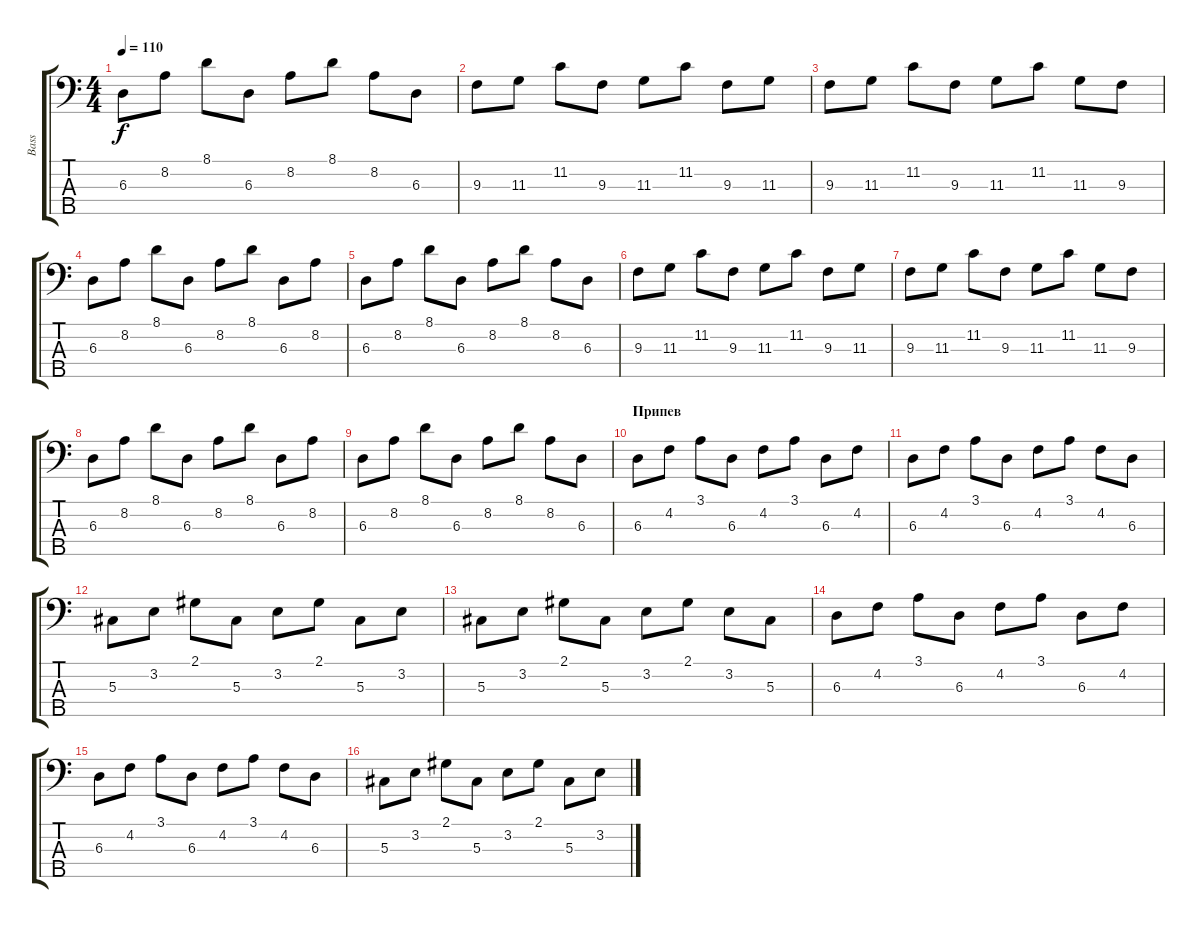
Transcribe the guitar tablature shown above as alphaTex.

\track ("Bass" "Bass") {instrument electricbassfinger}
\staff {score tabs}
\tuning (Gb2 Db2 Ab1 Eb1 Bb0) {hide}
\ts (4 4)
\tempo 110
\clef f4
\ks c
6.3.8{dy f} 8.2.8 8.1.8 6.3.8 8.2.8 8.1.8 8.2.8 6.3.8 |
9.3.8 11.3.8 11.2.8 9.3.8 11.3.8 11.2.8 9.3.8 11.3.8 |
9.3.8 11.3.8 11.2.8 9.3.8 11.3.8 11.2.8 11.3.8 9.3.8 |
6.3.8 8.2.8 8.1.8 6.3.8 8.2.8 8.1.8 6.3.8 8.2.8 |
6.3.8 8.2.8 8.1.8 6.3.8 8.2.8 8.1.8 8.2.8 6.3.8 |
9.3.8 11.3.8 11.2.8 9.3.8 11.3.8 11.2.8 9.3.8 11.3.8 |
9.3.8 11.3.8 11.2.8 9.3.8 11.3.8 11.2.8 11.3.8 9.3.8 |
6.3.8 8.2.8 8.1.8 6.3.8 8.2.8 8.1.8 6.3.8 8.2.8 |
6.3.8 8.2.8 8.1.8 6.3.8 8.2.8 8.1.8 8.2.8 6.3.8 |
\section ("" "Припев")
6.3.8 4.2.8 3.1.8 6.3.8 4.2.8 3.1.8 6.3.8 4.2.8 |
6.3.8 4.2.8 3.1.8 6.3.8 4.2.8 3.1.8 4.2.8 6.3.8 |
5.3.8 3.2.8 2.1.8 5.3.8 3.2.8 2.1.8 5.3.8 3.2.8 |
5.3.8 3.2.8 2.1.8 5.3.8 3.2.8 2.1.8 3.2.8 5.3.8 |
6.3.8 4.2.8 3.1.8 6.3.8 4.2.8 3.1.8 6.3.8 4.2.8 |
6.3.8 4.2.8 3.1.8 6.3.8 4.2.8 3.1.8 4.2.8 6.3.8 |
5.3.8 3.2.8 2.1.8 5.3.8 3.2.8 2.1.8 5.3.8 3.2.8
